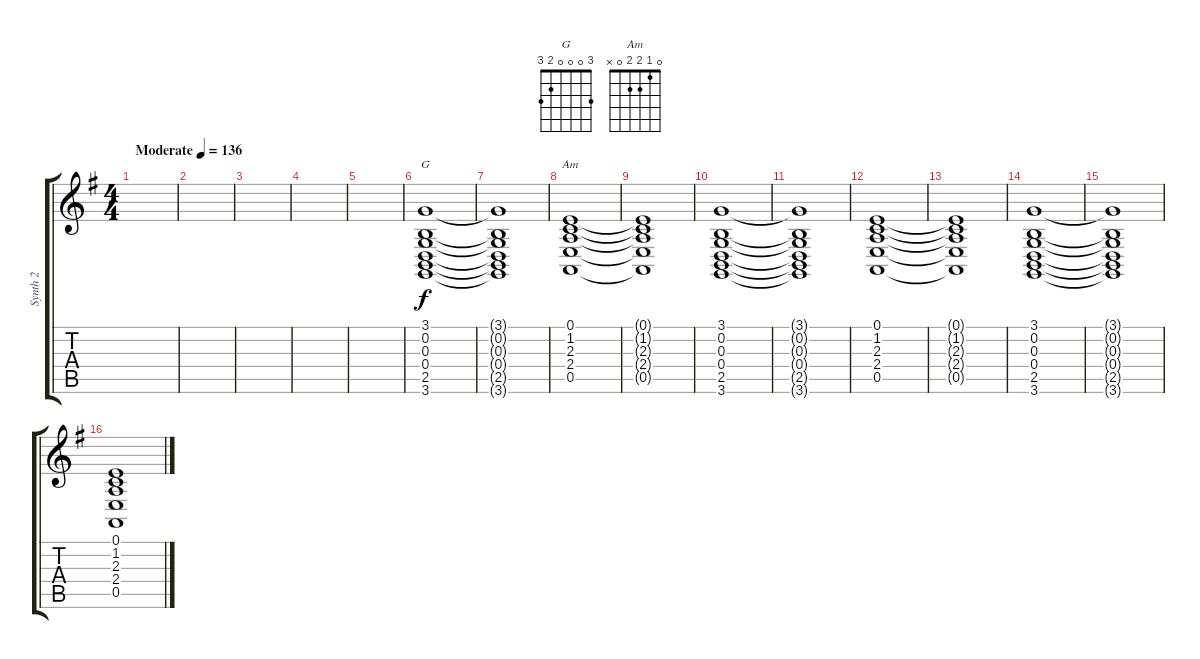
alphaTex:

\track ("Synth 2" "Synth 2") {instrument stringensemble1}
\staff {score tabs}
\tuning (E4 B3 G3 D3 A2 E2) {hide}
\chord ("G" 3 0 0 0 2 3)
\chord ("Am" 0 1 2 2 0 x)
\ts (4 4)
\tempo (136 "Moderate")
\clef g2
\ks g
|
|
|
|
|
(3.1 0.2 0.3 0.4 2.5 3.6).1{ch "G"} |
(3.1{t} 0.2{t} 0.3{t} 0.4{t} 2.5{t} 3.6{t}).1 |
(0.1 1.2 2.3 2.4 0.5).1{ch "Am"} |
(0.1{t} 1.2{t} 2.3{t} 2.4{t} 0.5{t}).1 |
(3.1 0.2 0.3 0.4 2.5 3.6).1 |
(3.1{t} 0.2{t} 0.3{t} 0.4{t} 2.5{t} 3.6{t}).1 |
(0.1 1.2 2.3 2.4 0.5).1 |
(0.1{t} 1.2{t} 2.3{t} 2.4{t} 0.5{t}).1 |
(3.1 0.2 0.3 0.4 2.5 3.6).1 |
(3.1{t} 0.2{t} 0.3{t} 0.4{t} 2.5{t} 3.6{t}).1 |
(0.1 1.2 2.3 2.4 0.5).1
